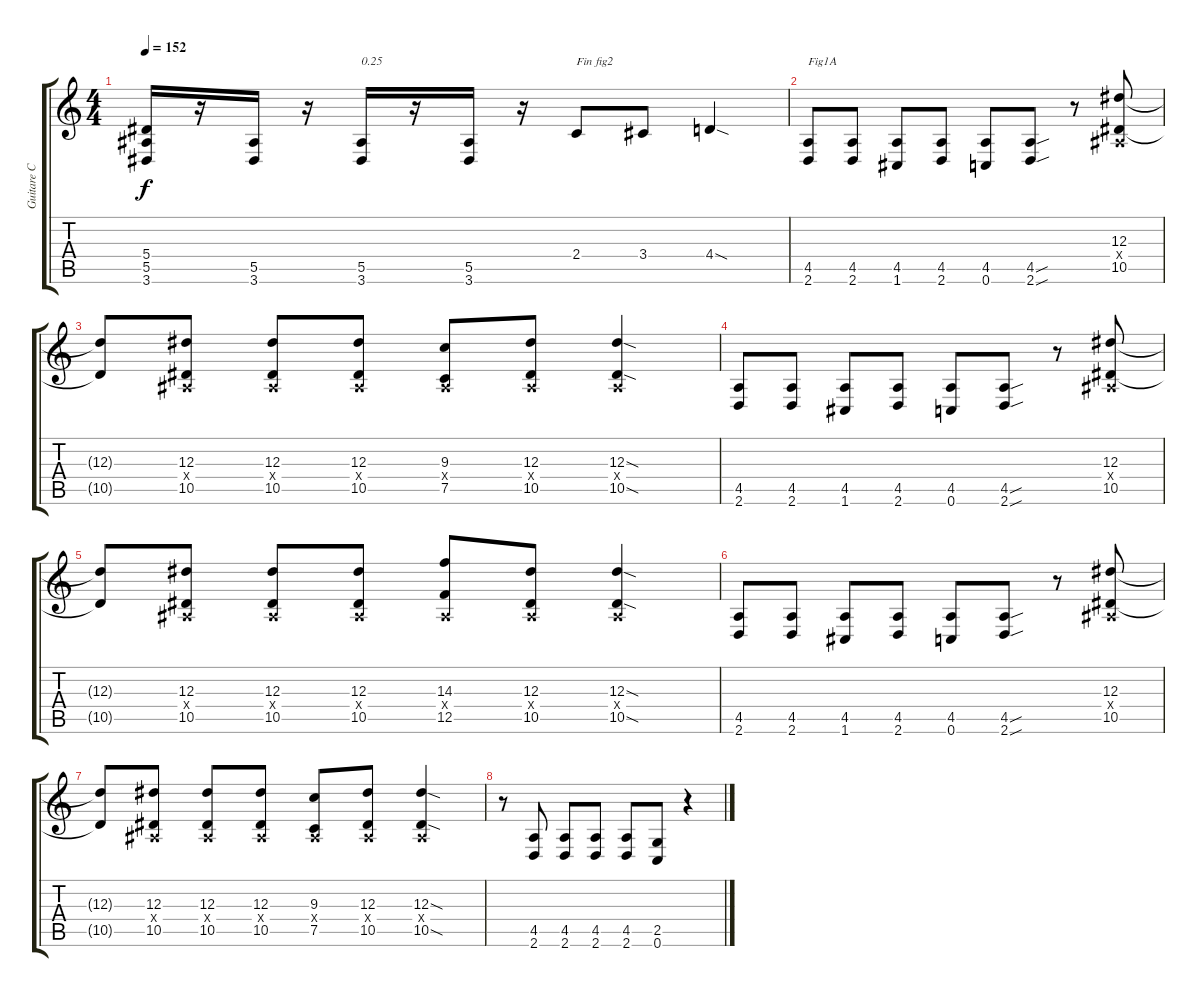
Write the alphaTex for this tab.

\track ("Guitare C" "Guitare C") {instrument distortionguitar}
\staff {score tabs}
\tuning (C4 G3 Eb3 Bb2 F2 C2) {hide}
\ts (4 4)
\tempo 152
\clef g2
\ks c
(5.4{t} 5.5{t} 3.6{t}).16{dy f} r.16 (5.5 3.6).16 r.16 (5.5 3.6).16{txt "0.25"} r.16 (5.5 3.6).16 r.16 2.4.8{txt "Fin fig2"} 3.4.8 4.4{sod}.4 |
(4.5 2.6).8{txt "Fig1A"} (4.5 2.6).8 (4.5 1.6).8 (4.5 2.6).8 (4.5 0.6).8 (4.5{sou} 2.6{sou}).8 r.8 (12.3 0.4{x} 10.5).8 |
(12.3{t} 10.5{t}).8 (12.3 0.4{x} 10.5).8 (12.3 0.4{x} 10.5).8 (12.3 0.4{x} 10.5).8 (9.3 0.4{x} 7.5).8 (12.3 0.4{x} 10.5).8 (12.3{sod} 0.4{x} 10.5{sod}).4 |
(4.5 2.6).8 (4.5 2.6).8 (4.5 1.6).8 (4.5 2.6).8 (4.5 0.6).8 (4.5{sou} 2.6{sou}).8 r.8 (12.3 0.4{x} 10.5).8 |
(12.3{t} 10.5{t}).8 (12.3 0.4{x} 10.5).8 (12.3 0.4{x} 10.5).8 (12.3 0.4{x} 10.5).8 (14.3 0.4{x} 12.5).8 (12.3 0.4{x} 10.5).8 (12.3{sod} 0.4{x} 10.5{sod}).4 |
(4.5 2.6).8 (4.5 2.6).8 (4.5 1.6).8 (4.5 2.6).8 (4.5 0.6).8 (4.5{sou} 2.6{sou}).8 r.8 (12.3 0.4{x} 10.5).8 |
(12.3{t} 10.5{t}).8 (12.3 0.4{x} 10.5).8 (12.3 0.4{x} 10.5).8 (12.3 0.4{x} 10.5).8 (9.3 0.4{x} 7.5).8 (12.3 0.4{x} 10.5).8 (12.3{sod} 0.4{x} 10.5{sod}).4 |
r.8 (4.5 2.6).8 (4.5 2.6).8 (4.5 2.6).8 (4.5 2.6).8 (2.5 0.6).8 r.4
